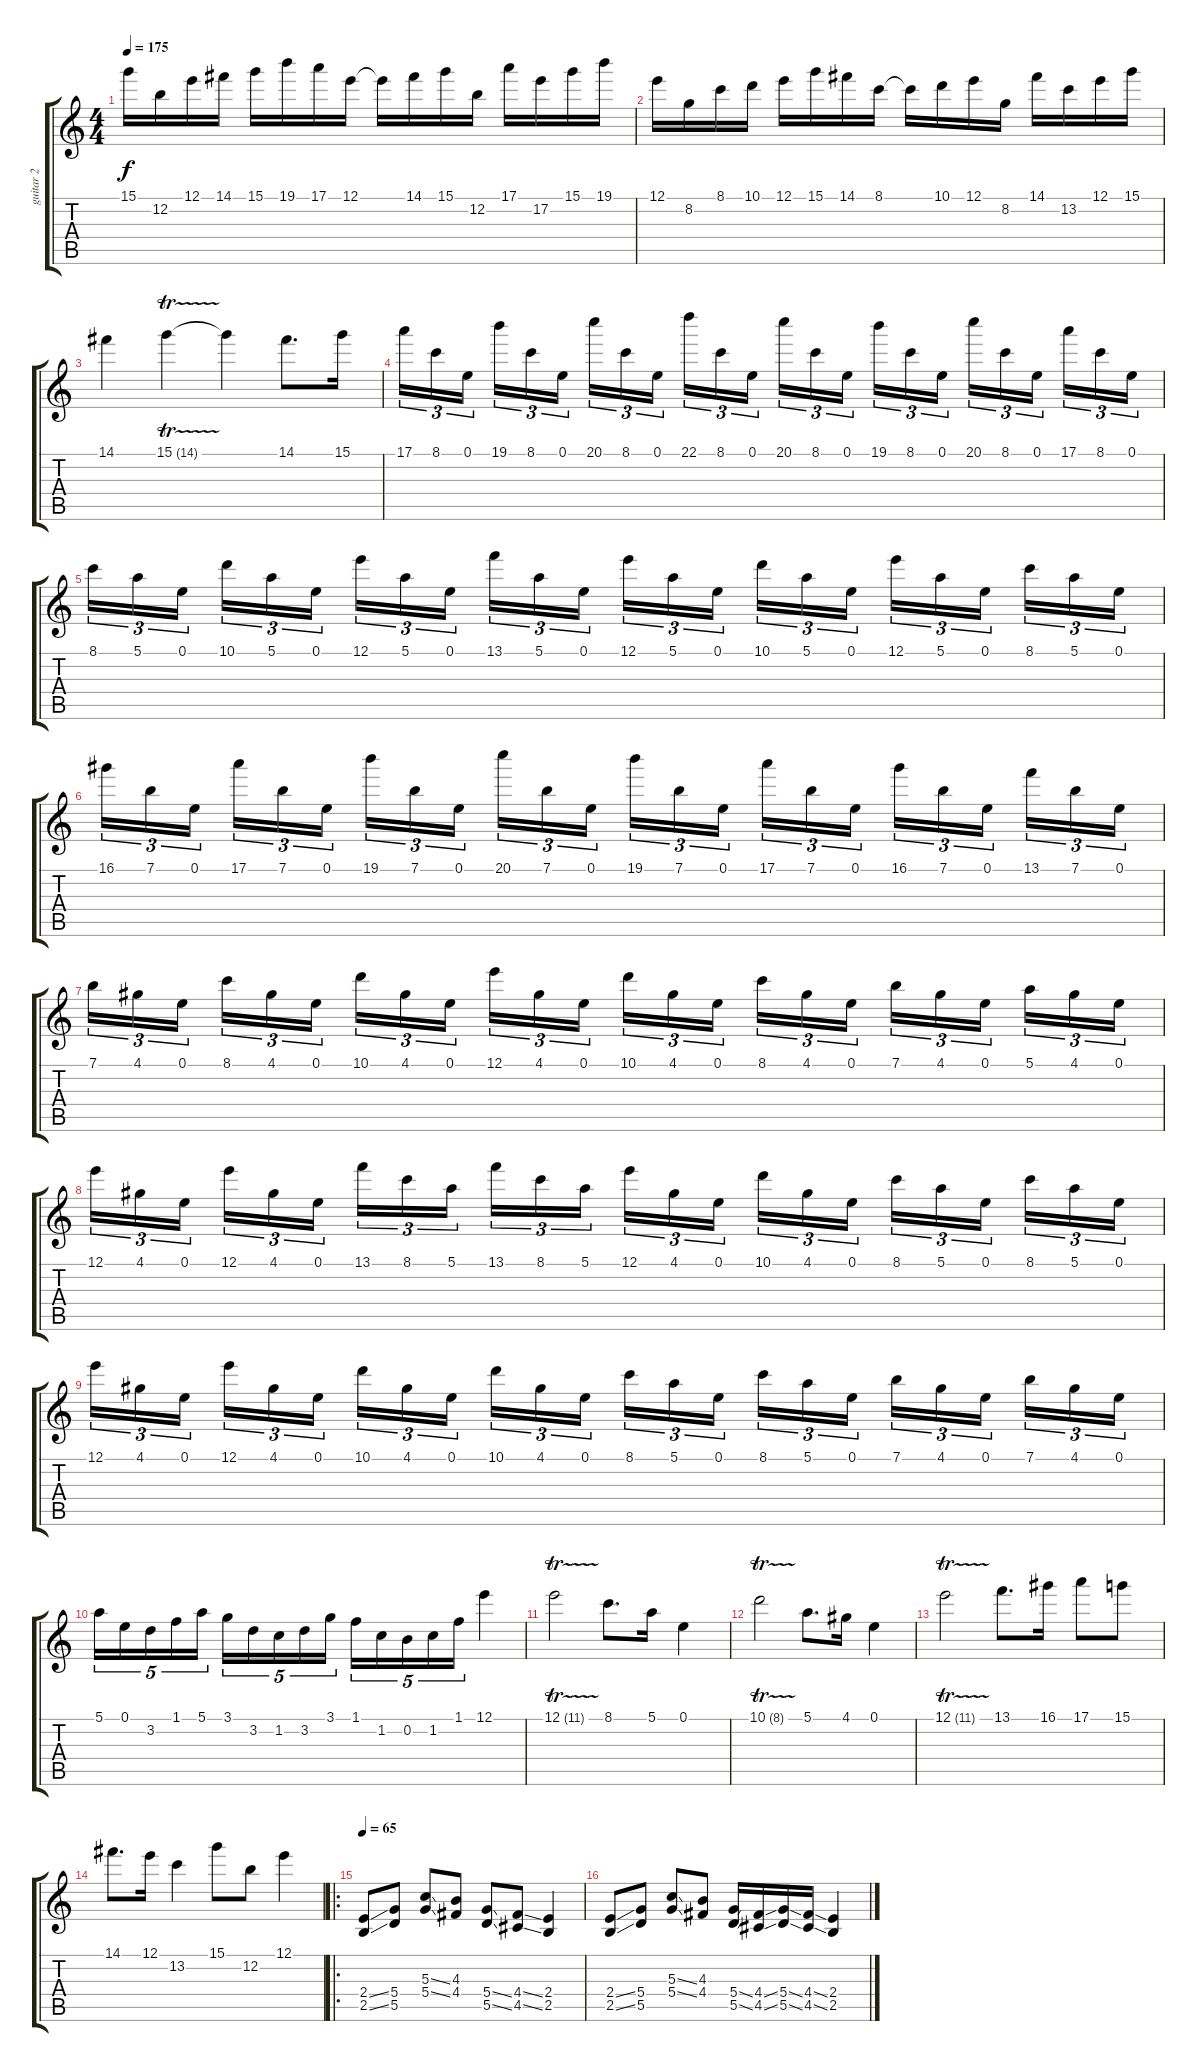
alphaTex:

\track ("guitar 2" "guitar 2") {instrument distortionguitar}
\staff {score tabs}
\tuning (E4 B3 G3 D3 A2 E2) {hide}
\ts (4 4)
\tempo 175
\clef g2
\ks c
15.1.16{dy f} 12.2.16 12.1.16 14.1.16 15.1.16 19.1.16 17.1.16 12.1.16 12.1{t}.16 14.1.16 15.1.16 12.2.16 17.1.16 17.2.16 15.1.16 19.1.16 |
12.1.16 8.2.16 8.1.16 10.1.16 12.1.16 15.1.16 14.1.16 8.1.16 8.1{t}.16 10.1.16 12.1.16 8.2.16 14.1.16 13.2.16 12.1.16 15.1.16 |
14.1.4 15.1{tr (14 16)}.4 15.1{t}.4 14.1.8{d} 15.1.16 |
17.1.16{tu (3 2)} 8.1.16{tu (3 2)} 0.1.16{tu (3 2) beam splitsecondary} 19.1.16{tu (3 2)} 8.1.16{tu (3 2)} 0.1.16{tu (3 2)} 20.1.16{tu (3 2)} 8.1.16{tu (3 2)} 0.1.16{tu (3 2) beam splitsecondary} 22.1.16{tu (3 2)} 8.1.16{tu (3 2)} 0.1.16{tu (3 2)} 20.1.16{tu (3 2)} 8.1.16{tu (3 2)} 0.1.16{tu (3 2) beam splitsecondary} 19.1.16{tu (3 2)} 8.1.16{tu (3 2)} 0.1.16{tu (3 2)} 20.1.16{tu (3 2)} 8.1.16{tu (3 2)} 0.1.16{tu (3 2) beam splitsecondary} 17.1.16{tu (3 2)} 8.1.16{tu (3 2)} 0.1.16{tu (3 2)} |
8.1.16{tu (3 2)} 5.1.16{tu (3 2)} 0.1.16{tu (3 2) beam splitsecondary} 10.1.16{tu (3 2)} 5.1.16{tu (3 2)} 0.1.16{tu (3 2)} 12.1.16{tu (3 2)} 5.1.16{tu (3 2)} 0.1.16{tu (3 2) beam splitsecondary} 13.1.16{tu (3 2)} 5.1.16{tu (3 2)} 0.1.16{tu (3 2)} 12.1.16{tu (3 2)} 5.1.16{tu (3 2)} 0.1.16{tu (3 2) beam splitsecondary} 10.1.16{tu (3 2)} 5.1.16{tu (3 2)} 0.1.16{tu (3 2)} 12.1.16{tu (3 2)} 5.1.16{tu (3 2)} 0.1.16{tu (3 2) beam splitsecondary} 8.1.16{tu (3 2)} 5.1.16{tu (3 2)} 0.1.16{tu (3 2)} |
16.1.16{tu (3 2)} 7.1.16{tu (3 2)} 0.1.16{tu (3 2) beam splitsecondary} 17.1.16{tu (3 2)} 7.1.16{tu (3 2)} 0.1.16{tu (3 2)} 19.1.16{tu (3 2)} 7.1.16{tu (3 2)} 0.1.16{tu (3 2) beam splitsecondary} 20.1.16{tu (3 2)} 7.1.16{tu (3 2)} 0.1.16{tu (3 2)} 19.1.16{tu (3 2)} 7.1.16{tu (3 2)} 0.1.16{tu (3 2) beam splitsecondary} 17.1.16{tu (3 2)} 7.1.16{tu (3 2)} 0.1.16{tu (3 2)} 16.1.16{tu (3 2)} 7.1.16{tu (3 2)} 0.1.16{tu (3 2) beam splitsecondary} 13.1.16{tu (3 2)} 7.1.16{tu (3 2)} 0.1.16{tu (3 2)} |
7.1.16{tu (3 2)} 4.1.16{tu (3 2)} 0.1.16{tu (3 2) beam splitsecondary} 8.1.16{tu (3 2)} 4.1.16{tu (3 2)} 0.1.16{tu (3 2)} 10.1.16{tu (3 2)} 4.1.16{tu (3 2)} 0.1.16{tu (3 2) beam splitsecondary} 12.1.16{tu (3 2)} 4.1.16{tu (3 2)} 0.1.16{tu (3 2)} 10.1.16{tu (3 2)} 4.1.16{tu (3 2)} 0.1.16{tu (3 2) beam splitsecondary} 8.1.16{tu (3 2)} 4.1.16{tu (3 2)} 0.1.16{tu (3 2)} 7.1.16{tu (3 2)} 4.1.16{tu (3 2)} 0.1.16{tu (3 2) beam splitsecondary} 5.1.16{tu (3 2)} 4.1.16{tu (3 2)} 0.1.16{tu (3 2)} |
12.1.16{tu (3 2)} 4.1.16{tu (3 2)} 0.1.16{tu (3 2) beam splitsecondary} 12.1.16{tu (3 2)} 4.1.16{tu (3 2)} 0.1.16{tu (3 2)} 13.1.16{tu (3 2)} 8.1.16{tu (3 2)} 5.1.16{tu (3 2) beam splitsecondary} 13.1.16{tu (3 2)} 8.1.16{tu (3 2)} 5.1.16{tu (3 2)} 12.1.16{tu (3 2)} 4.1.16{tu (3 2)} 0.1.16{tu (3 2) beam splitsecondary} 10.1.16{tu (3 2)} 4.1.16{tu (3 2)} 0.1.16{tu (3 2)} 8.1.16{tu (3 2)} 5.1.16{tu (3 2)} 0.1.16{tu (3 2) beam splitsecondary} 8.1.16{tu (3 2)} 5.1.16{tu (3 2)} 0.1.16{tu (3 2)} |
12.1.16{tu (3 2)} 4.1.16{tu (3 2)} 0.1.16{tu (3 2) beam splitsecondary} 12.1.16{tu (3 2)} 4.1.16{tu (3 2)} 0.1.16{tu (3 2)} 10.1.16{tu (3 2)} 4.1.16{tu (3 2)} 0.1.16{tu (3 2) beam splitsecondary} 10.1.16{tu (3 2)} 4.1.16{tu (3 2)} 0.1.16{tu (3 2)} 8.1.16{tu (3 2)} 5.1.16{tu (3 2)} 0.1.16{tu (3 2) beam splitsecondary} 8.1.16{tu (3 2)} 5.1.16{tu (3 2)} 0.1.16{tu (3 2)} 7.1.16{tu (3 2)} 4.1.16{tu (3 2)} 0.1.16{tu (3 2) beam splitsecondary} 7.1.16{tu (3 2)} 4.1.16{tu (3 2)} 0.1.16{tu (3 2)} |
5.1.16{tu (5 4)} 0.1.16{tu (5 4)} 3.2.16{tu (5 4)} 1.1.16{tu (5 4)} 5.1.16{tu (5 4)} 3.1.16{tu (5 4)} 3.2.16{tu (5 4)} 1.2.16{tu (5 4)} 3.2.16{tu (5 4)} 3.1.16{tu (5 4)} 1.1.16{tu (5 4)} 1.2.16{tu (5 4)} 0.2.16{tu (5 4)} 1.2.16{tu (5 4)} 1.1.16{tu (5 4)} 12.1.4 |
12.1{tr (11 16)}.2 8.1.8{d} 5.1.16 0.1.4 |
10.1{tr (8 16)}.2 5.1.8{d} 4.1.16 0.1.4 |
12.1{tr (11 16)}.2 13.1.8{d} 16.1.16 17.1.8 15.1.8 |
14.1.8{d} 12.1.16 13.2.4 15.1.8 12.2.8 12.1.4 |
\ro
\tempo 65
(2.4{ss} 2.5{ss}).8 (5.4 5.5).8 (5.3{ss} 5.4{ss}).8 (4.3 4.4).8 (5.4{ss} 5.5{ss}).8 (4.4{ss} 4.5{ss}).8 (2.4 2.5).4 |
(2.4{ss} 2.5{ss}).8 (5.4 5.5).8 (5.3{ss} 5.4{ss}).8 (4.3 4.4).8 (5.4{ss} 5.5{ss}).16 (4.4{ss} 4.5{ss}).16 (5.4{ss} 5.5{ss}).16 (4.4{ss} 4.5{ss}).16 (2.4 2.5).4
